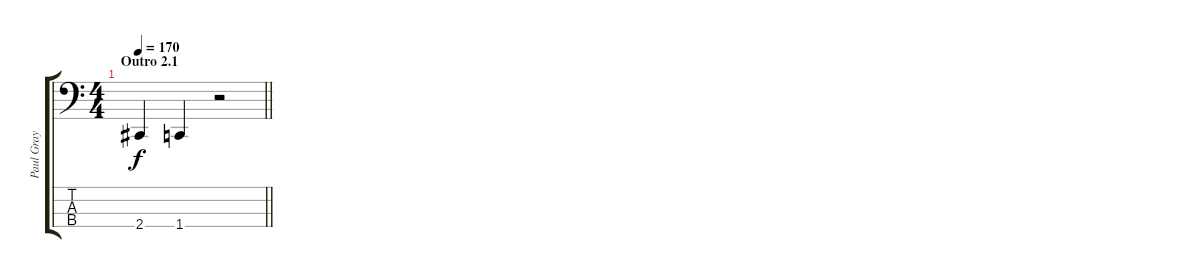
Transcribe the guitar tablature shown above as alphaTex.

\track ("Paul Gray" "Paul Gray") {instrument electricbasspick}
\staff {score tabs}
\tuning (E2 B1 Gb1 B0) {hide}
\ts (4 4)
\section ("" "Outro 2.1")
\tempo 170
\clef f4
\barLineRight lightlight
\ks c
2.4.4{dy f} 1.4.4 r.2
